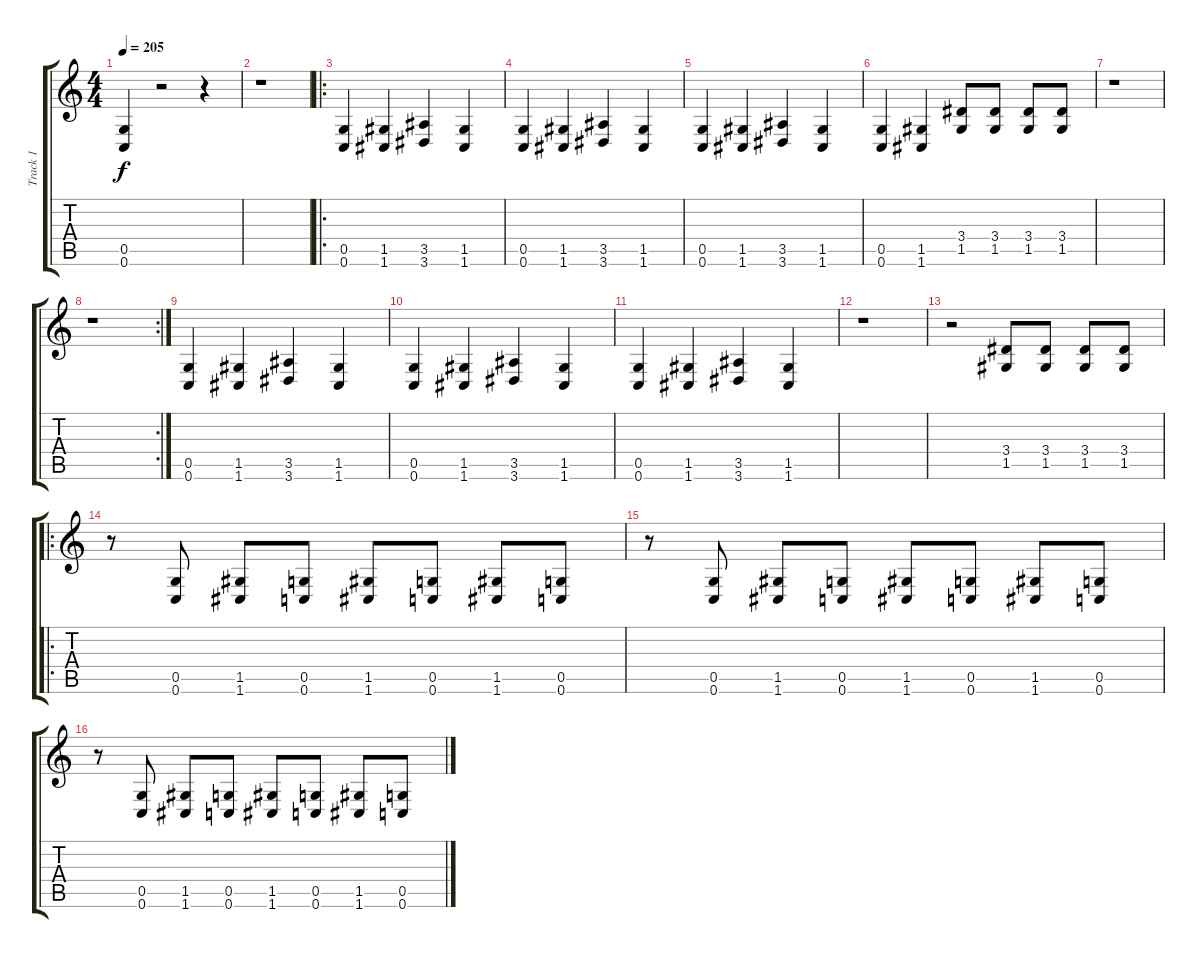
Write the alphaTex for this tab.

\track ("Track 1" "Track 1") {instrument distortionguitar}
\staff {score tabs}
\tuning (D4 A3 F3 C3 G2 C2) {hide}
\ts (4 4)
\tempo 205
\clef g2
\ks c
(0.5 0.6).4{dy f instrument distortionguitar} r.2 r.4 |
r.1 |
\ro
(0.5 0.6).4 (1.5 1.6).4 (3.5 3.6).4 (1.5 1.6).4 |
(0.5 0.6).4 (1.5 1.6).4 (3.5 3.6).4 (1.5 1.6).4 |
(0.5 0.6).4 (1.5 1.6).4 (3.5 3.6).4 (1.5 1.6).4 |
(0.5 0.6).4 (1.5 1.6).4 (3.4 1.5).8 (3.4 1.5).8 (3.4 1.5).8 (3.4 1.5).8 |
r.1 |
\rc 2
r.1 |
(0.5 0.6).4 (1.5 1.6).4 (3.5 3.6).4 (1.5 1.6).4 |
(0.5 0.6).4 (1.5 1.6).4 (3.5 3.6).4 (1.5 1.6).4 |
(0.5 0.6).4 (1.5 1.6).4 (3.5 3.6).4 (1.5 1.6).4 |
r.1 |
r.2 (3.4 1.5).8 (3.4 1.5).8 (3.4 1.5).8 (3.4 1.5).8 |
\ro
r.8 (0.5 0.6).8 (1.5 1.6).8 (0.5 0.6).8 (1.5 1.6).8 (0.5 0.6).8 (1.5 1.6).8 (0.5 0.6).8 |
r.8 (0.5 0.6).8 (1.5 1.6).8 (0.5 0.6).8 (1.5 1.6).8 (0.5 0.6).8 (1.5 1.6).8 (0.5 0.6).8 |
r.8 (0.5 0.6).8 (1.5 1.6).8 (0.5 0.6).8 (1.5 1.6).8 (0.5 0.6).8 (1.5 1.6).8 (0.5 0.6).8
